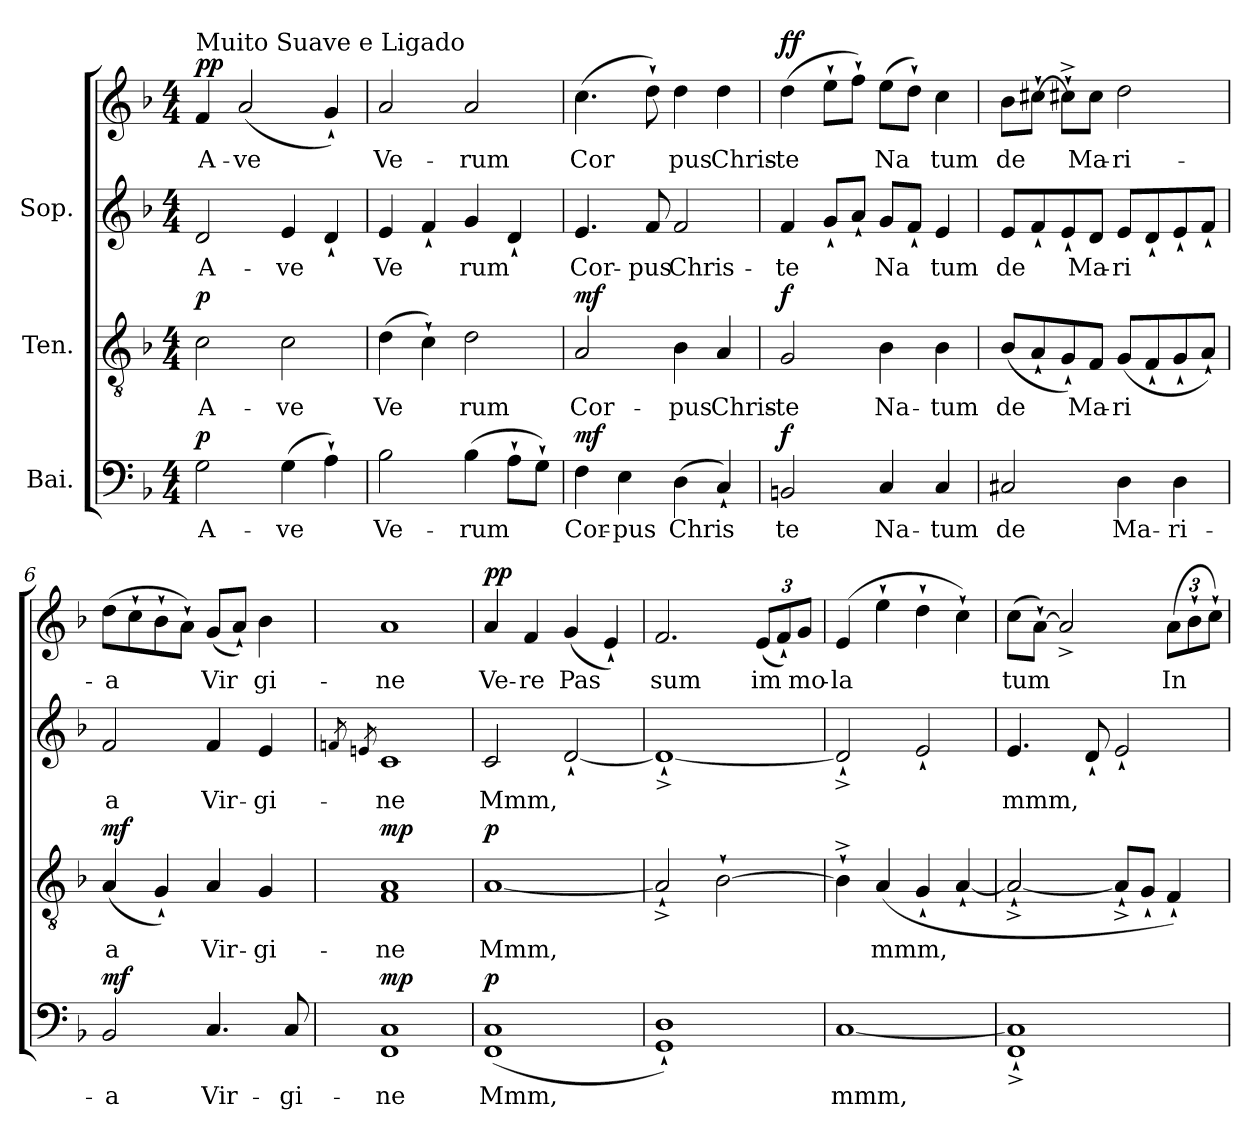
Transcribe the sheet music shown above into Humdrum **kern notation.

**kern	**text	**dynam	**kern	**text	**dynam	**kern	**text	**kern	**text	**dynam
*part3	*part3	*part3	*part2	*part2	*part2	*part1	*part1	*part1	*part1	*part1
*staff4	*staff4	*staff4	*staff3	*staff3	*staff3	*staff2	*staff2	*staff1	*staff1	*staff1/2
*I"Bai.	*	*	*I"Ten.	*	*	*I"Sop.	*	*	*	*
!!LO:PB:g=z
*stria5	*	*	*stria5	*	*	*stria5	*	*stria5	*	*
*clefF4	*	*	*clefGv2	*	*	*clefG2	*	*clefG2	*	*
*k[b-]	*	*	*k[b-]	*	*	*k[b-]	*	*k[b-]	*	*
*F:	*	*	*F:	*	*	*F:	*	*F:	*	*
*M4/4	*	*	*M4/4	*	*	*M4/4	*	*M4/4	*	*
*MM60	*	*	*MM60	*	*	*MM60	*	*MM60	*	*
=1	=1	=1	=1	=1	=1	=1	=1	=1	=1	=1
!	!	!	!	!	!	!	!	!LO:TX:a:t=Muito Suave e Ligado	!	!
!	!LO:LY:b	!LO:DY:b	!	!LO:LY:b	!LO:DY:b	!	!LO:LY:b	!	!LO:LY:b	!LO:DY:b=2
!	!	!	!	!	!	!	!	!	!	!LO:DY:n=1:b
2G\	A-	p	2c\	A-	p	2d/	A-	4f/	A-	p p
!	!	!	!	!	!	!	!	!	!LO:LY:b	!
.	.	.	.	.	.	.	.	(>2a/	-ve	.
!	!LO:LY:b	!	!	!LO:LY:b	!	!	!LO:LY:b	!	!	!
(>4G\	-ve	.	2c\	-ve	.	4e/	-ve	.	.	.
!	!LO:LY:b	!	!	!	!	!	!LO:LY:b	!	!LO:LY:b	!
4A`>\)	.	.	.	.	.	4d`</	.	4g`</)	.	.
=2	=2	=2	=2	=2	=2	=2	=2	=2	=2	=2
!	!LO:LY:b	!	!	!LO:LY:b	!	!	!LO:LY:b	!	!LO:LY:b	!
2B-\	Ve-	.	(>4d\	Ve-	.	4e/	Ve-	2a/	Ve-	.
!	!	!	!	!LO:LY:b	!	!	!LO:LY:b	!	!	!
.	.	.	4c`>\)	-	.	4f`</	-	.	.	.
!	!LO:LY:b	!	!	!LO:LY:b	!	!	!LO:LY:b	!	!LO:LY:b	!
(>4B-\	-rum	.	2d\	rum	.	4g/	rum	2a/	-rum	.
!	!LO:LY:b	!	!	!	!	!	!LO:LY:b	!	!	!
8A`>\L	.	.	.	.	.	4d`</	.	.	.	.
!	!LO:LY:b	!	!	!	!	!	!	!	!	!
8G`>\J)	.	.	.	.	.	.	.	.	.	.
=3	=3	=3	=3	=3	=3	=3	=3	=3	=3	=3
!	!LO:LY:b	!LO:DY:b	!	!LO:LY:b	!LO:DY:b	!	!LO:LY:b	!	!LO:LY:b	!LO:DY:b=2
!	!	!	!	!	!	!	!	!	!	!LO:DY:n=1:b
4F\	Cor-	mf	2A/	Cor-	mf	4.e/	-Cor-	(>4.cc\	Cor-	mf mf
!	!LO:LY:b	!	!	!	!	!	!	!	!	!
4E\	-pus	.	.	.	.	.	.	.	.	.
!	!	!	!	!	!	!	!LO:LY:b	!	!LO:LY:b	!
.	.	.	.	.	.	8f/	-pus	8dd`>\)	-	.
!	!LO:LY:b	!	!	!LO:LY:b	!	!	!LO:LY:b	!	!LO:LY:b	!
(>4D\	Chris-	.	4B-\	-pus	.	2f/	Chris-	4dd\	pus	.
!	!LO:LY:b	!	!	!LO:LY:b	!	!	!	!	!LO:LY:b	!
4C`</)	--	.	4A/	Chris-	.	.	.	4dd\	Chris-	.
=4	=4	=4	=4	=4	=4	=4	=4	=4	=4	=4
!	!LO:LY:b	!LO:DY:b	!	!LO:LY:b	!LO:DY:b	!	!LO:LY:b	!	!LO:LY:b	!LO:DY:b=2
!	!	!	!	!	!	!	!	!	!	!LO:DY:n=1:b
2BBn/	-te	f	2G/	-te	f	4f/	te	(>4dd\	-te	f f
!	!	!	!	!	!	!	!LO:LY:b	!	!LO:LY:b	!
.	.	.	.	.	.	8g`</L	.	8ee`>\L	.	.
!	!	!	!	!	!	!	!LO:LY:b	!	!LO:LY:b	!
.	.	.	.	.	.	8a`</J	.	8ff`>\J)	.	.
!	!LO:LY:b	!	!	!LO:LY:b	!	!	!LO:LY:b	!	!LO:LY:b	!
4C/	Na-	.	4B-\	Na-	.	8g/L	Na-	(>8ee\L	Na-	.
!	!	!	!	!	!	!	!LO:LY:b	!	!LO:LY:b	!
.	.	.	.	.	.	8f`</J	-	8dd`>\J)	-	.
!	!LO:LY:b	!	!	!LO:LY:b	!	!	!LO:LY:b	!	!LO:LY:b	!
4C/	-tum	.	4B-\	-tum	.	4e/	tum	4cc\	tum	.
=5	=5	=5	=5	=5	=5	=5	=5	=5	=5	=5
!	!LO:LY:b	!	!	!LO:LY:b	!	!	!LO:LY:b	!	!LO:LY:b	!
2C#X/	de	.	(>8B-/L	de	.	8e/L	-de	8b-\L	de	.
!	!	!	!	!LO:LY:b	!	!	!LO:LY:b	!	!LO:LY:b	!
.	.	.	8A`</	.	.	8f`</	.	[>8cc#X`>\J	.	.
!	!	!	!	!LO:LY:b	!	!	!LO:LY:b	!	!LO:LY:b	!
.	.	.	8G`</)	.	.	8e`</	.	8cc#X^>`>\L]	.	.
!	!	!	!	!LO:LY:b	!	!	!LO:LY:b	!	!LO:LY:b	!
.	.	.	8F/J	Ma-	.	8d/J	Ma-	8cc#\J	Ma-	.
!	!LO:LY:b	!	!	!LO:LY:b	!	!	!LO:LY:b	!	!LO:LY:b	!
4D\	Ma-	.	(>8G/L	-ri-	.	8e/L	-ri-	2dd\	-ri-	.
!	!	!	!	!LO:LY:b	!	!	!LO:LY:b	!	!	!
.	.	.	8F`</	--	.	8d`</	--	.	.	.
!	!LO:LY:b	!	!	!LO:LY:b	!	!	!LO:LY:b	!	!	!
4D\	-ri-	.	8G`</	--	.	8e`</	--	.	.	.
!	!	!	!	!LO:LY:b	!	!	!LO:LY:b	!	!	!
.	.	.	8A`</J)	--	.	8f`</J	--	.	.	.
!!LO:LB:g=z
=6	=6	=6	=6	=6	=6	=6	=6	=6	=6	=6
!	!LO:LY:b	!LO:DY:b	!	!LO:LY:b	!LO:DY:b	!	!LO:LY:b	!	!LO:LY:b	!LO:DY:b=2
!	!	!	!	!	!	!	!	!	!	!LO:DY:n=1:b
2BB-/	-a	mf	(>4A/	-a	mf	2f/	-a	(>8dd\L	-a	mf mf
!	!	!	!	!	!	!	!	!	!LO:LY:b	!
.	.	.	.	.	.	.	.	8cc`>\	.	.
!	!	!	!	!LO:LY:b	!	!	!	!	!LO:LY:b	!
.	.	.	4G`</)	.	.	.	.	8b-`>\	.	.
!	!	!	!	!	!	!	!	!	!LO:LY:b	!
.	.	.	.	.	.	.	.	8a`>\J)	.	.
!	!LO:LY:b	!	!	!LO:LY:b	!	!	!LO:LY:b	!	!LO:LY:b	!
4.C/	Vir-	.	4A/	Vir-	.	4f/	Vir-	(>8g/L	Vir-	.
!	!	!	!	!	!	!	!	!	!LO:LY:b	!
.	.	.	.	.	.	.	.	8a`</J)	-	.
!	!	!	!	!LO:LY:b	!	!	!LO:LY:b	!	!LO:LY:b	!
.	.	.	4G/	-gi-	.	4e/	-gi-	4b-\	gi-	.
!	!LO:LY:b	!	!	!	!	!	!	!	!	!
8C/	-gi-	.	.	.	.	.	.	.	.	.
=7	=7	=7	=7	=7	=7	=7	=7	=7	=7	=7
.	.	.	.	.	.	8qfn/	.	.	.	.
.	.	.	.	.	.	8qen/	.	.	.	.
!	!LO:LY:b	!LO:DY:b	!	!LO:LY:b	!LO:DY:b	!	!LO:LY:b	!	!LO:LY:b	!LO:DY:b=2
!	!	!	!	!	!	!	!	!	!	!LO:DY:n=1:b
1C 1FF	-ne	mp	1A 1F	-ne	mp	1c	ne	1a	-ne	mp mp
=8	=8	=8	=8	=8	=8	=8	=8	=8	=8	=8
!	!LO:LY:b	!LO:DY:b	!	!LO:LY:b	!LO:DY:b	!	!LO:LY:b	!	!LO:LY:b	!LO:DY:b=2
!	!	!	!	!	!	!	!	!	!	!LO:DY:n=1:b
(>1C 1FF	Mmm,	p	[<1A	Mmm,	p	2c/	-Mmm,	4a/	Ve-	p p
!	!	!	!	!	!	!	!	!	!LO:LY:b	!
.	.	.	.	.	.	.	.	4f/	-re	.
!	!	!	!	!	!	!	!LO:LY:b	!	!LO:LY:b	!
.	.	.	.	.	.	[<2d`</	.	(>4g/	Pas-	.
!	!	!	!	!	!	!	!	!	!LO:LY:b	!
.	.	.	.	.	.	.	.	4e`</)	--	.
=9	=9	=9	=9	=9	=9	=9	=9	=9	=9	=9
!	!	!	!	!	!	!	!	!	!LO:LY:b	!
1D`< 1GG`<)	.	.	2A^>`</]	.	.	1d^>`<_<	.	2.f/	sum	.
.	.	.	[>2B-`>\	.	.	.	.	.	.	.
*	*	*	*	*	*	*	*	*Xbrackettup	*	*
!	!	!	!	!	!	!	!	!	!LO:LY:b	!
.	.	.	.	.	.	.	.	(>12e/L	im-	.
!	!	!	!	!	!	!	!	!	!LO:LY:b	!
.	.	.	.	.	.	.	.	12f`</)	-	.
!	!	!	!	!	!	!	!	!	!LO:LY:b	!
.	.	.	.	.	.	.	.	12g/J	mo-	.
=10	=10	=10	=10	=10	=10	=10	=10	=10	=10	=10
!	!LO:LY:b	!	!	!LO:LY:b	!	!	!	!	!LO:LY:b	!
[<1C	mmm,	.	4B-^>`>\]	.	.	2d^>`</]	.	(>4e/	-la-	.
!	!	!	!	!LO:LY:b	!	!	!	!	!LO:LY:b	!
.	.	.	(>4A/	mmm,	.	.	.	4ee`>\	--	.
!	!	!	!	!LO:LY:b	!	!	!	!	!LO:LY:b	!
.	.	.	4G`</	.	.	2e`</	.	4dd`>\	--	.
!	!	!	!	!LO:LY:b	!	!	!	!	!LO:LY:b	!
.	.	.	[<4A`</	.	.	.	.	4cc`>\)	--	.
=11	=11	=11	=11	=11	=11	=11	=11	=11	=11	=11
!	!	!	!	!	!	!	!LO:LY:b	!	!LO:LY:b	!
1C]`<^> 1FF`<^>	.	.	2A^>`</_<	.	.	4.e/	mmm,	(>8cc\L	-tum	.
!	!	!	!	!	!	!	!	!	!LO:LY:b	!
.	.	.	.	.	.	.	.	[>8a`>\J)	.	.
!	!	!	!	!	!	!	!	!	!LO:LY:b	!
.	.	.	.	.	.	.	.	2a^</]	.	.
!	!	!	!	!	!	!	!LO:LY:b	!	!	!
.	.	.	.	.	.	8d`</	.	.	.	.
!	!	!	!	!	!	!	!LO:LY:b	!	!	!
.	.	.	8A^>`</L]	.	.	2e`</	.	.	.	.
.	.	.	8G`</J	.	.	.	.	.	.	.
!	!	!	!	!	!	!	!	!	!LO:LY:b	!
.	.	.	4F`</)	.	.	.	.	(>12a\L	In	.
!	!	!	!	!	!	!	!	!	!LO:LY:b	!
.	.	.	.	.	.	.	.	12b-`>\	.	.
!	!	!	!	!	!	!	!	!	!LO:LY:b	!
.	.	.	.	.	.	.	.	12cc`>\J)	.	.
=	=	=	=	=	=	=	=	=	=	=
*-	*-	*-	*-	*-	*-	*-	*-	*-	*-	*-
